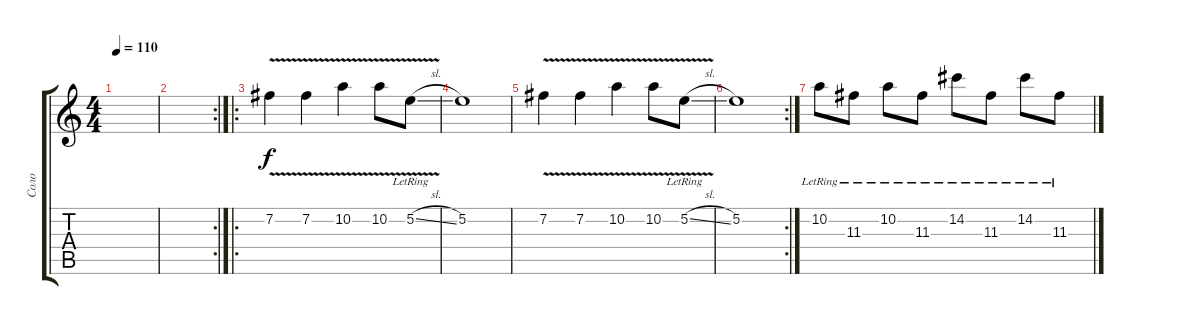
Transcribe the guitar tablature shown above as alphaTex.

\track ("Соло" "Соло") {instrument acousticguitarsteel}
\staff {score tabs}
\tuning (E4 B3 G3 D3 A2 E2) {hide}
\ts (4 4)
\tempo 110
\clef g2
\ks c
|
\rc 2
|
\ro
7.2{v}.4 7.2{v}.4 10.2{v}.4 10.2{v}.8 5.2{v sl lr}.8 |
5.2.1 |
7.2{v}.4 7.2{v}.4 10.2{v}.4 10.2{v}.8 5.2{v sl lr}.8 |
\rc 2
5.2.1 |
10.2{lr}.8 11.3{lr}.8 10.2{lr}.8 11.3{lr}.8 14.2{lr}.8 11.3{lr}.8 14.2{lr}.8 11.3{lr}.8
